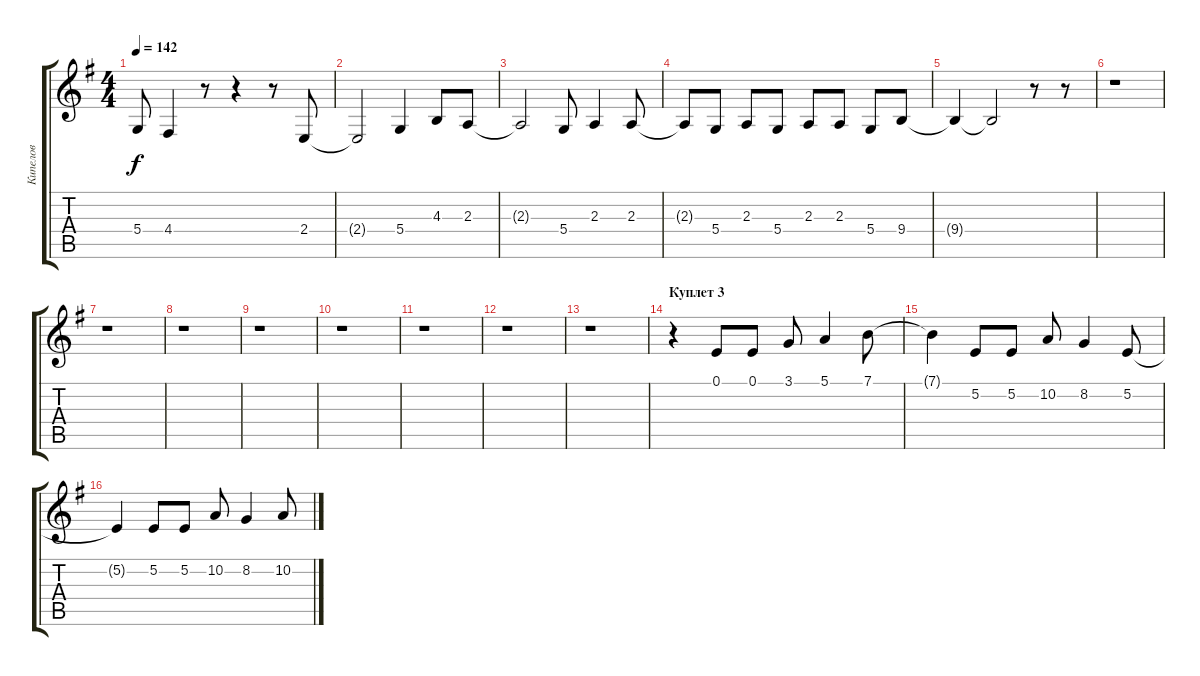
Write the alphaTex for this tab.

\track ("Кипелов" "Кипелов") {instrument flute}
\staff {score tabs}
\tuning (E4 B3 G3 D3 A2 E2) {hide}
\ts (4 4)
\tempo 142
\clef g2
\ks eminor
5.4{t}.8{dy f} 4.4.4 r.8 r.4 r.8 2.4.8 |
2.4{t}.2 5.4.4 4.3.8 2.3.8 |
2.3{t}.2 5.4.8 2.3.4 2.3.8 |
2.3{t}.8 5.4.8 2.3.8 5.4.8 2.3.8 2.3.8 5.4.8 9.4.8 |
9.4{t}.4 9.4{t}.2 r.8 r.8 |
r.1 |
r.1 |
r.1 |
r.1 |
r.1 |
r.1 |
r.1 |
r.1 |
\section ("" "Куплет 3")
r.4 0.1.8 0.1.8 3.1.8 5.1.4 7.1.8 |
7.1{t}.4 5.2.8 5.2.8 10.2.8 8.2.4 5.2.8 |
5.2{t}.4 5.2.8 5.2.8 10.2.8 8.2.4 10.2.8
